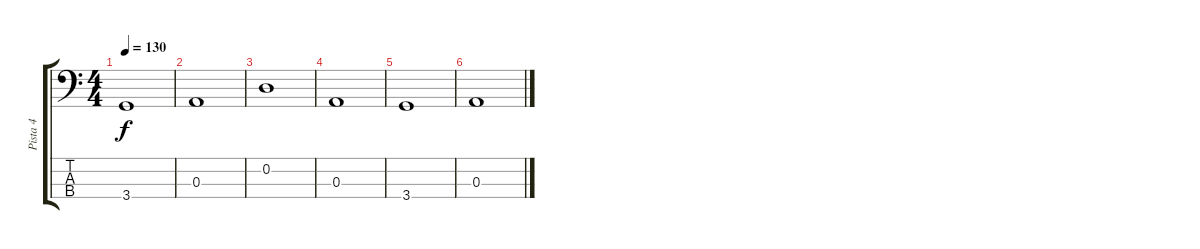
\track ("Pista 4" "Pista 4") {instrument fretlessbass}
\staff {score tabs}
\tuning (G2 D2 A1 E1) {hide}
\ts (4 4)
\tempo 130
\clef f4
\ks c
3.4.1{dy f} |
0.3.1 |
0.2.1 |
0.3.1 |
3.4.1 |
0.3.1
